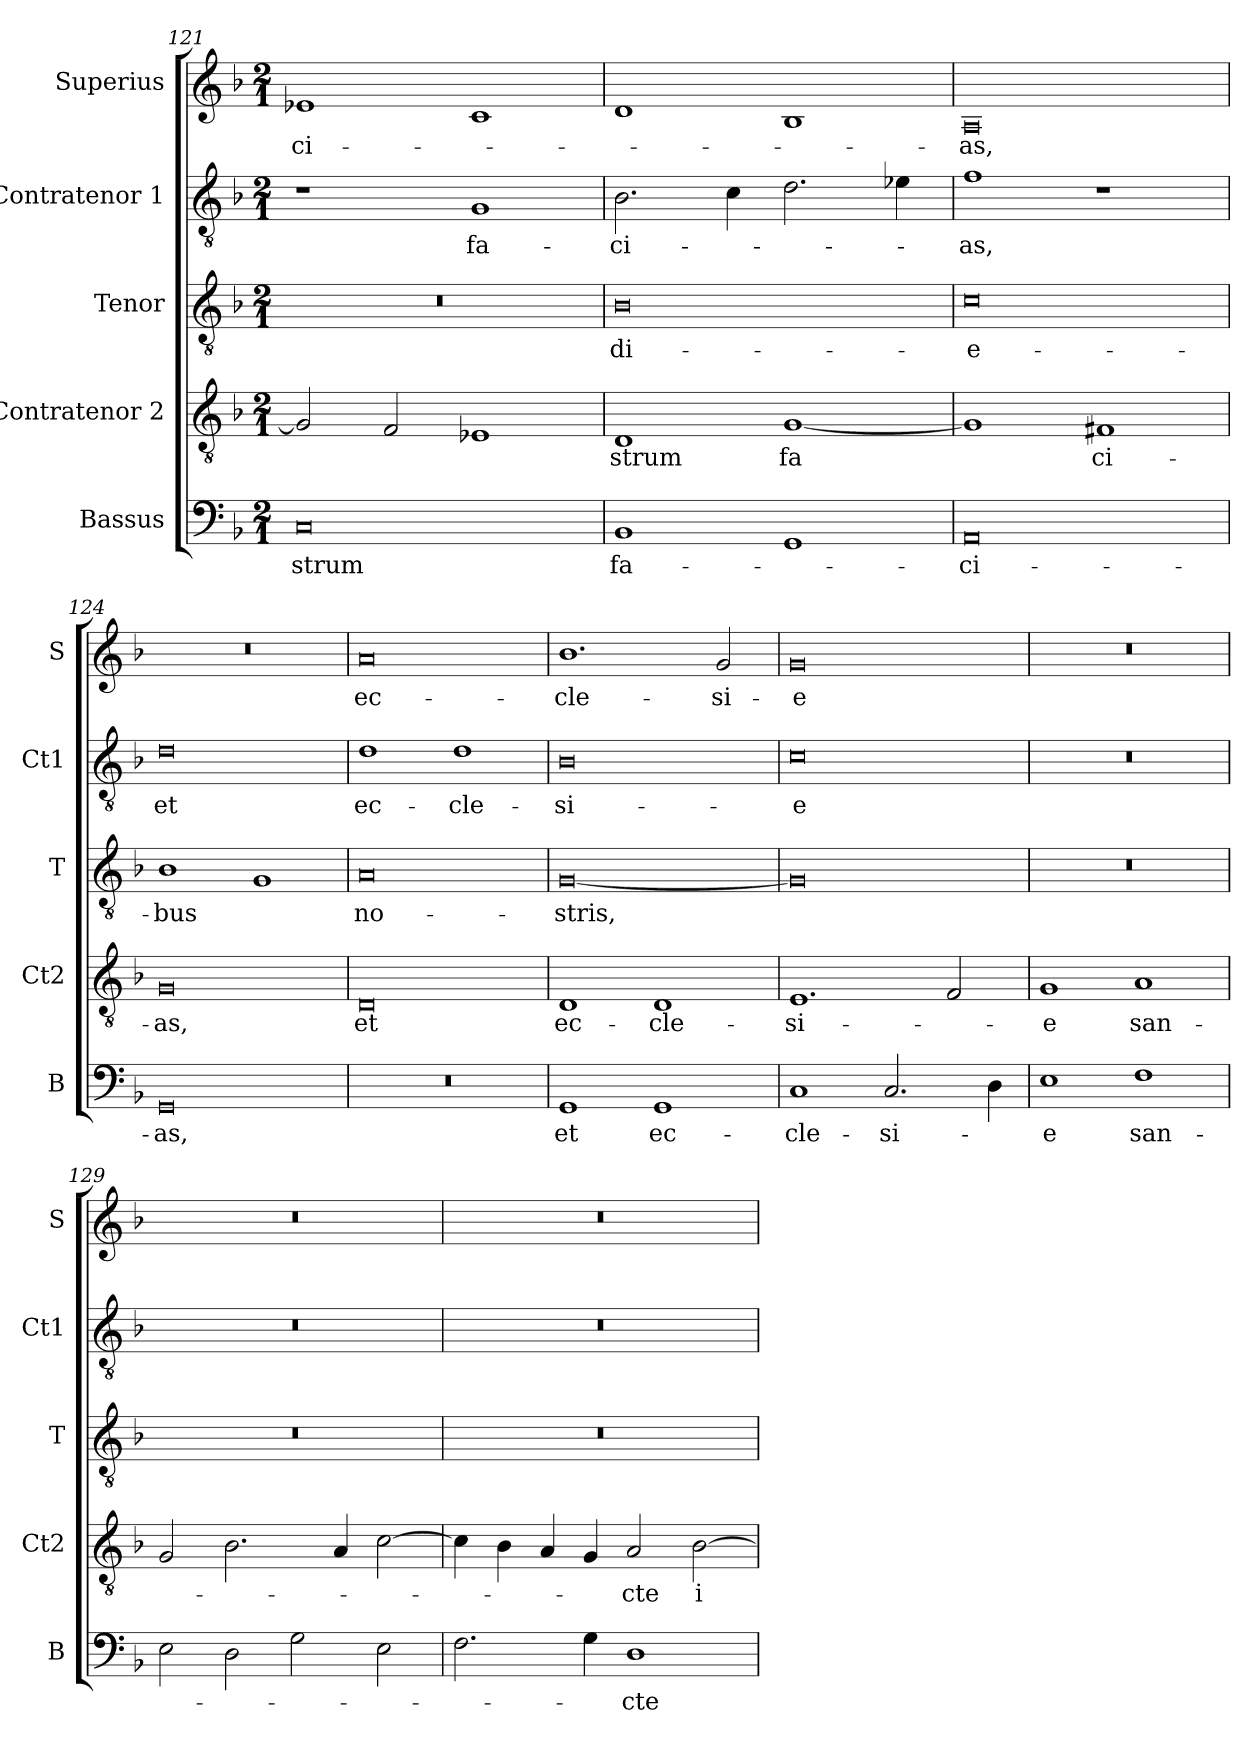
**kern	**text	**kern	**text	**kern	**text	**kern	**text	**kern	**text
*part5	*part5	*part4	*part4	*part3	*part3	*part2	*part2	*part1	*part1
*staff5	*staff5	*staff4	*staff4	*staff3	*staff3	*staff2	*staff2	*staff1	*staff1
*I"Bassus	*	*I"Contratenor 2	*	*I"Tenor	*	*I"Contratenor 1	*	*I"Superius	*
*I'B	*	*I'Ct2	*	*I'T	*	*I'Ct1	*	*I'S	*
*clefF4	*	*clefGv2	*	*clefGv2	*	*clefGv2	*	*clefG2	*
*k[b-]	*	*k[b-]	*	*k[b-]	*	*k[b-]	*	*k[b-]	*
*M2/1	*	*M2/1	*	*M2/1	*	*M2/1	*	*M2/1	*
=121	=121	=121	=121	=121	=121	=121	=121	=121	=121
0C	-strum	2G]	.	0r	.	1r	.	1e-X	-ci-
.	.	2F	.	.	.	.	.	.	.
.	.	1E-X	.	.	.	1G	fa-	1c	.
=122	=122	=122	=122	=122	=122	=122	=122	=122	=122
1BB-	fa-	1D	-strum	0B-	di-	2.B-	-ci-	1d	.
.	.	.	.	.	.	4c	.	.	.
1GG	.	[1G	fa	.	.	2.d	.	1B-	.
.	.	.	.	.	.	4e-i	.	.	.
=123	=123	=123	=123	=123	=123	=123	=123	=123	=123
0AA	-ci-	1G]	.	0c	-e-	1f	-as,	0A	-as,
.	.	1F#X	ci-	.	.	1r	.	.	.
=124	=124	=124	=124	=124	=124	=124	=124	=124	=124
!	!	!	!	!	!	!	!LO:LY:i	!	!
0GG	-as,	0G	-as,	1B-	-bus	0d	et	0r	.
.	.	.	.	1G	.	.	.	.	.
=125	=125	=125	=125	=125	=125	=125	=125	=125	=125
!	!	!	!	!	!	!	!LO:LY:i	!	!
0r	.	0D	et	0A	no-	1d	ec-	0a	ec-
!	!	!	!	!	!	!	!LO:LY:i	!	!
.	.	.	.	.	.	1d	-cle-	.	.
=126	=126	=126	=126	=126	=126	=126	=126	=126	=126
!	!	!	!	!	!	!	!LO:LY:i	!	!
1GG	et	1D	ec-	[0G	-stris,	0B-	-si-	1.b-	-cle-
1GG	ec-	1D	-cle-	.	.	.	.	.	.
.	.	.	.	.	.	.	.	2g	-si-
=127	=127	=127	=127	=127	=127	=127	=127	=127	=127
!	!	!	!	!	!	!	!LO:LY:i	!	!
1C	-cle-	1.E	-si-	0G]	.	0c	-e	0g	-e
2.C	-si-	.	.	.	.	.	.	.	.
.	.	2F	.	.	.	.	.	.	.
4D	.	.	.	.	.	.	.	.	.
=128	=128	=128	=128	=128	=128	=128	=128	=128	=128
1E	-e	1G	-e	0r	.	0r	.	0r	.
1F	san-	1A	san-	.	.	.	.	.	.
=129	=129	=129	=129	=129	=129	=129	=129	=129	=129
2E	.	2G	.	0r	.	0r	.	0r	.
2D	.	2.B-	.	.	.	.	.	.	.
2G	.	.	.	.	.	.	.	.	.
.	.	4A	.	.	.	.	.	.	.
2E	.	[2c	.	.	.	.	.	.	.
=130	=130	=130	=130	=130	=130	=130	=130	=130	=130
2.F	.	4c]	.	0r	.	0r	.	0r	.
.	.	4B-	.	.	.	.	.	.	.
.	.	4A	.	.	.	.	.	.	.
4G	.	4G	.	.	.	.	.	.	.
1D	-cte	2A	-cte	.	.	.	.	.	.
.	.	[2B-	i-	.	.	.	.	.	.
=	=	=	=	=	=	=	=	=	=
*-	*-	*-	*-	*-	*-	*-	*-	*-	*-
